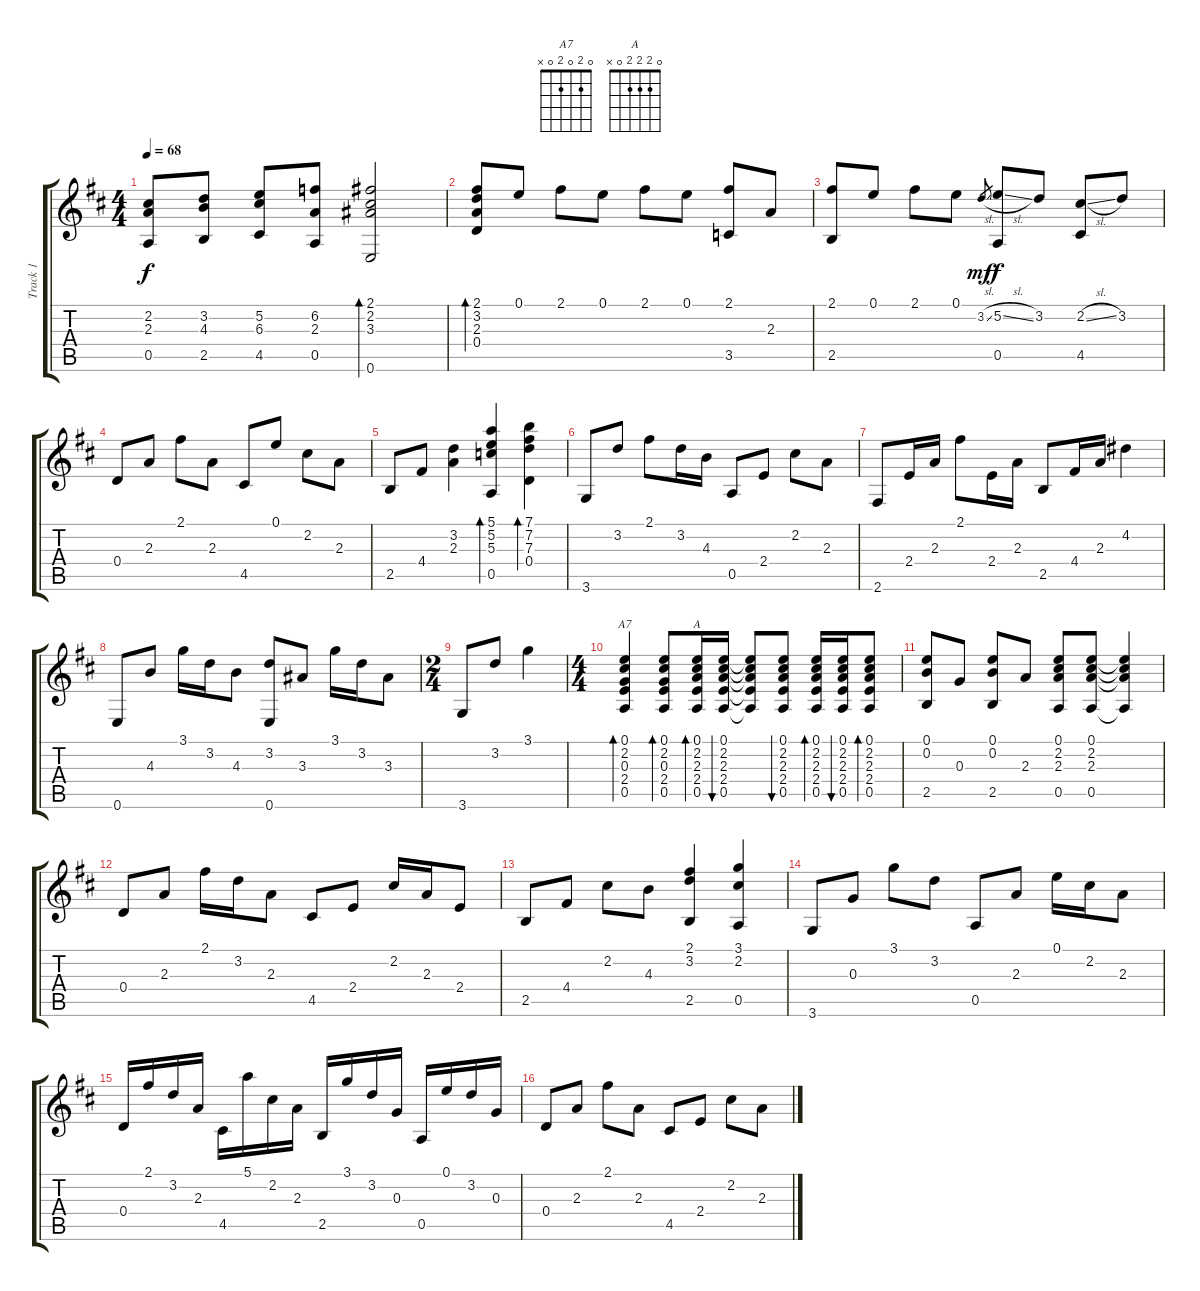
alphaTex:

\track ("Track 1" "Track 1") {instrument acousticguitarsteel}
\staff {score tabs}
\tuning (E4 B3 G3 D3 A2 E2) {hide}
\chord ("A7" 0 2 0 2 0 x)
\chord ("A" 0 2 2 2 0 x)
\ts (4 4)
\tempo 68
\clef g2
\ks d
(2.2 2.3 0.5).8{dy f} (3.2 4.3 2.5).8 (5.2 6.3 4.5).8 (6.2 2.3 0.5).8 (2.1 2.2 3.3 0.6).2{bd 480} |
(2.1 3.2 2.3 0.4).8{bd 480} 0.1.8 2.1.8 0.1.8 2.1.8 0.1.8 (2.1 3.5).8 2.3.8 |
(2.1 2.5).8 0.1.8 2.1.8 0.1.8 3.2{sl}.8{gr dy mf} (5.2{sl} 0.5).8{dy f} 3.2.8 (2.2{sl} 4.5).8 3.2.8 |
0.4.8 2.3.8 2.1.8 2.3.8 4.5.8 0.1.8 2.2.8 2.3.8 |
2.5.8 4.4.8 (3.2 2.3).4 (5.1 5.2 5.3 0.5).4{bd 480} (7.1 7.2 7.3 0.4).4{bd 480} |
3.6.8 3.2.8 2.1.8 3.2.16 4.3.16 0.5.8 2.4.8 2.2.8 2.3.8 |
2.6.8 2.4.16 2.3.16 2.1.8 2.4.16 2.3.16 2.5.8 4.4.16 2.3.16 4.2.4 |
0.6.8 4.3.8 3.1.16 3.2.16 4.3.8 (3.2 0.6).8 3.3.8 3.1.16 3.2.16 3.3.8 |
\ts (2 4)
3.6.8 3.2.8 3.1.4 |
\ts (4 4)
(0.1 2.2 0.3 2.4 0.5).4{bd 30 ch "A7"} (0.1 2.2 0.3 2.4 0.5).8{bd 30} (0.1 2.2 2.3 2.4 0.5).16{bd 30 ch "A"} (0.1 2.2 2.3 2.4 0.5).16{bu 30} (0.1{t} 2.2{t} 2.3{t} 2.4{t} 0.5{t}).8 (0.1 2.2 2.3 2.4 0.5).8{bu 30} (0.1 2.2 2.3 2.4 0.5).16{bd 30} (0.1 2.2 2.3 2.4 0.5).16{bu 30} (0.1 2.2 2.3 2.4 0.5).8{bd 30} |
(0.1 0.2 2.5).8 0.3.8 (0.1 0.2 2.5).8 2.3.8 (0.1 2.2 2.3 0.5).8 (0.1 2.2 2.3 0.5).8 (0.1{t} 2.2{t} 2.3{t} 0.5{t}).4 |
0.4.8 2.3.8 2.1.16 3.2.16 2.3.8 4.5.8 2.4.8 2.2.16 2.3.16 2.4.8 |
2.5.8 4.4.8 2.2.8 4.3.8 (2.1 3.2 2.5).4 (3.1 2.2 0.5).4 |
3.6.8 0.3.8 3.1.8 3.2.8 0.5.8 2.3.8 0.1.16 2.2.16 2.3.8 |
0.4.16 2.1.16 3.2.16 2.3.16 4.5.16 5.1.16 2.2.16 2.3.16 2.5.16 3.1.16 3.2.16 0.3.16 0.5.16 0.1.16 3.2.16 0.3.16 |
0.4.8 2.3.8 2.1.8 2.3.8 4.5.8 2.4.8 2.2.8 2.3.8
